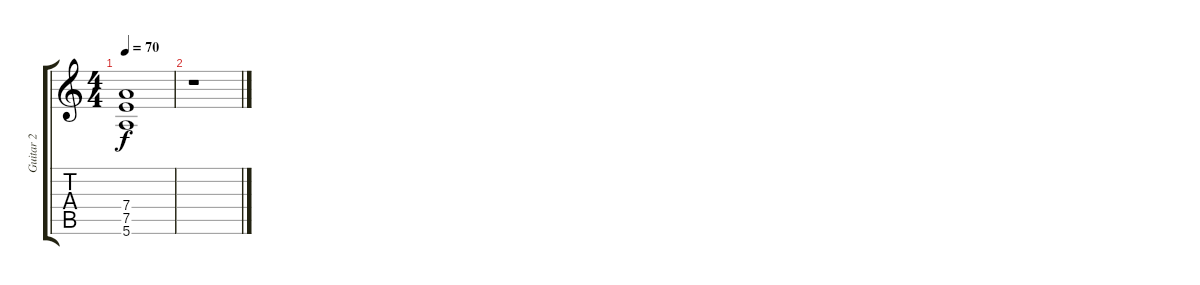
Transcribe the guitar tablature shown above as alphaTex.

\track ("Guitar 2" "Guitar 2") {instrument distortionguitar}
\staff {score tabs}
\tuning (E4 B3 G3 D3 A2 E2) {hide}
\ts (4 4)
\tempo 70
\clef g2
\ks c
(7.4 7.5 5.6).1{dy f} |
r.1
